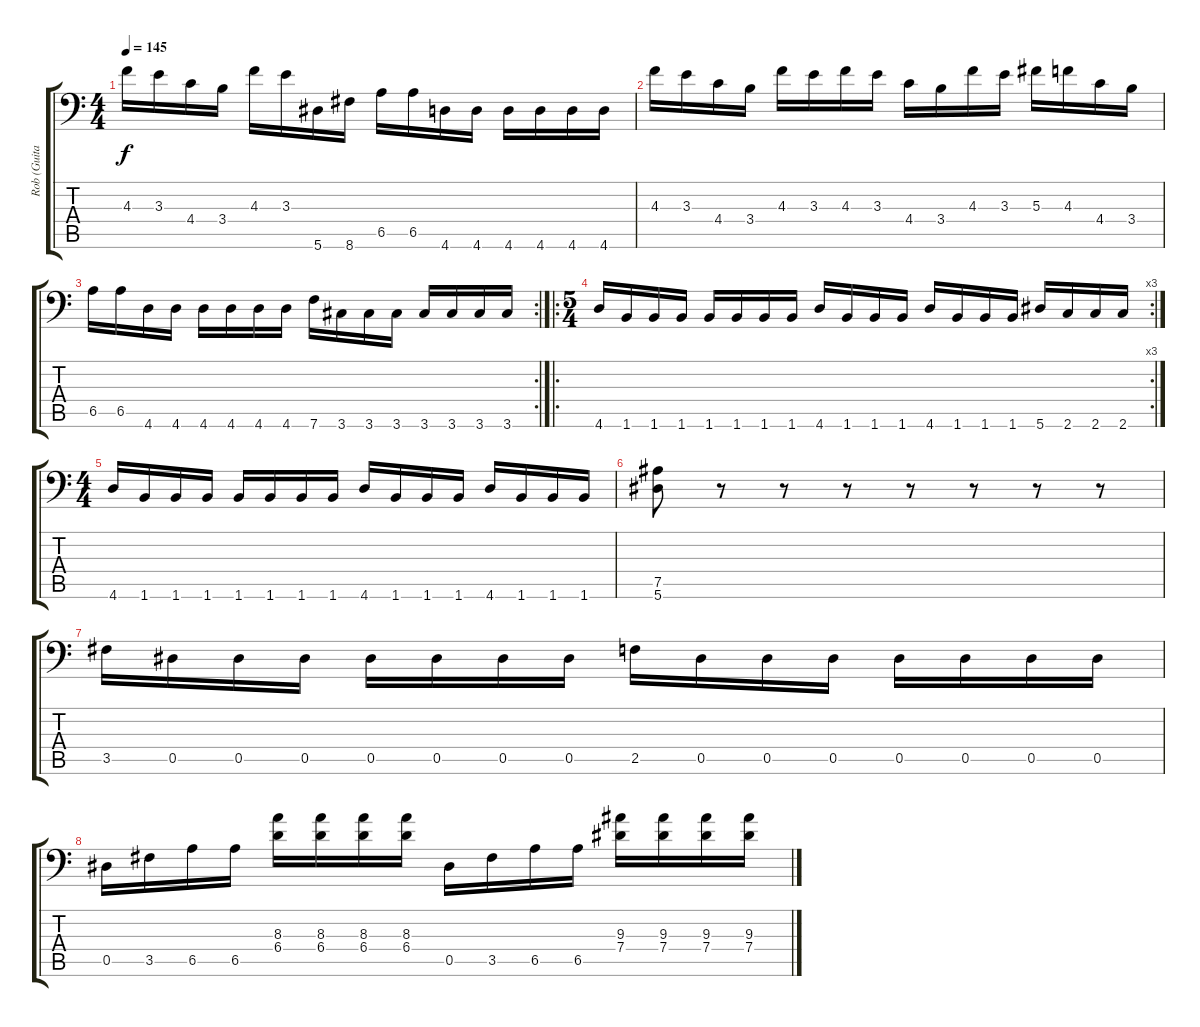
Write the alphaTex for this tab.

\track ("Rob (Guitar)" "Rob (Guita") {instrument distortionguitar}
\staff {score tabs}
\tuning (Bb3 F3 Db3 Ab2 Eb2 Bb1) {hide}
\ts (4 4)
\tempo 145
\clef f4
\ks c
4.3.16{dy f} 3.3.16 4.4.16 3.4.16 4.3.16 3.3.16 5.6.16 8.6.16 6.5.16 6.5.16 4.6.16 4.6.16 4.6.16 4.6.16 4.6.16 4.6.16 |
4.3.16 3.3.16 4.4.16 3.4.16 4.3.16 3.3.16 4.3.16 3.3.16 4.4.16 3.4.16 4.3.16 3.3.16 5.3.16 4.3.16 4.4.16 3.4.16 |
\rc 2
6.5.16 6.5.16 4.6.16 4.6.16 4.6.16 4.6.16 4.6.16 4.6.16 7.6.16 3.6.16 3.6.16 3.6.16 3.6.16 3.6.16 3.6.16 3.6.16 |
\ro
\rc 3
\ts (5 4)
4.6.16 1.6.16 1.6.16 1.6.16 1.6.16 1.6.16 1.6.16 1.6.16 4.6.16 1.6.16 1.6.16 1.6.16 4.6.16 1.6.16 1.6.16 1.6.16 5.6.16 2.6.16 2.6.16 2.6.16 |
\ts (4 4)
4.6.16 1.6.16 1.6.16 1.6.16 1.6.16 1.6.16 1.6.16 1.6.16 4.6.16 1.6.16 1.6.16 1.6.16 4.6.16 1.6.16 1.6.16 1.6.16 |
(7.5 5.6).8 r.8 r.8 r.8 r.8 r.8 r.8 r.8 |
3.5.16 0.5.16 0.5.16 0.5.16 0.5.16 0.5.16 0.5.16 0.5.16 2.5.16 0.5.16 0.5.16 0.5.16 0.5.16 0.5.16 0.5.16 0.5.16 |
0.5.16 3.5.16 6.5.16 6.5.16 (8.3 6.4).16 (8.3 6.4).16 (8.3 6.4).16 (8.3 6.4).16 0.5.16 3.5.16 6.5.16 6.5.16 (9.3 7.4).16 (9.3 7.4).16 (9.3 7.4).16 (9.3 7.4).16
